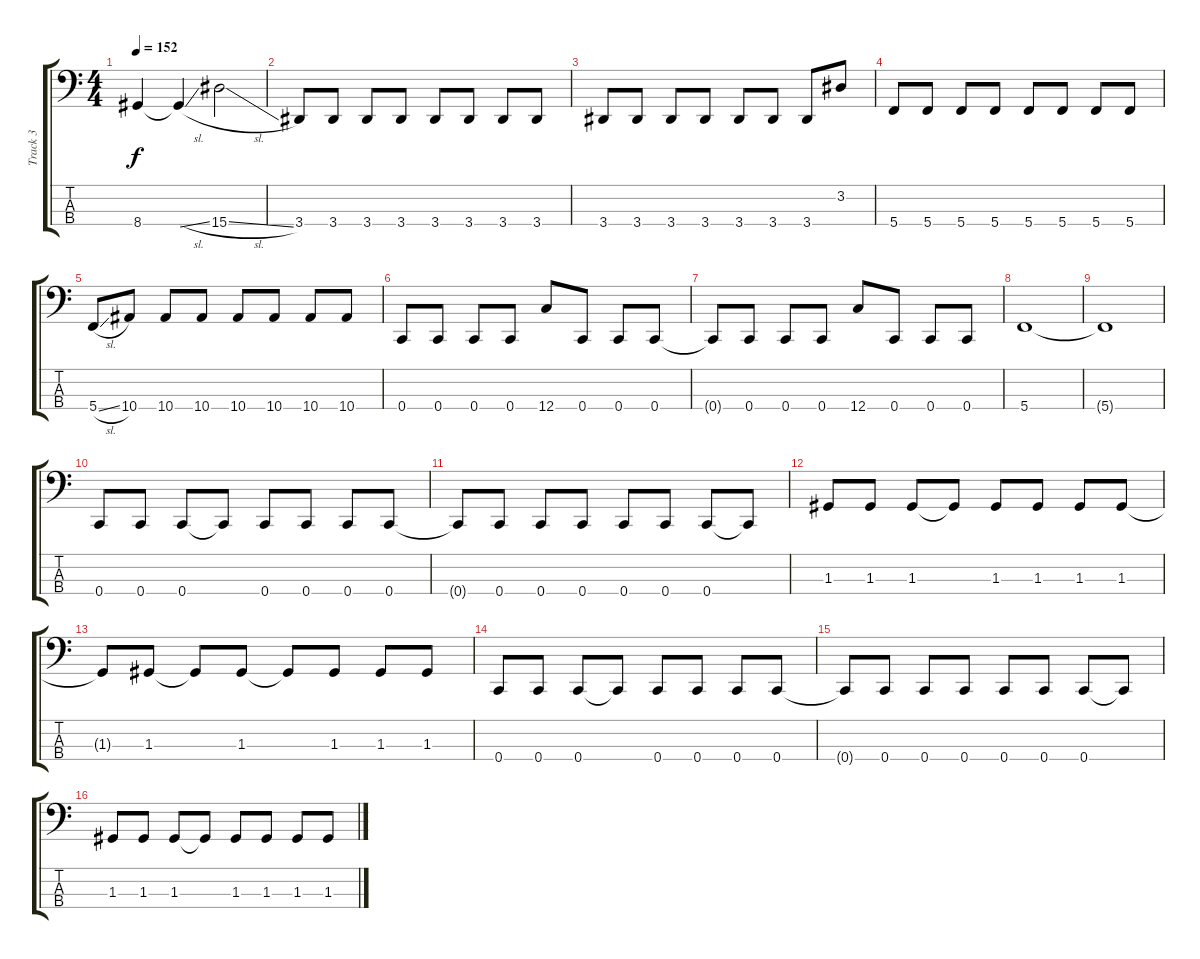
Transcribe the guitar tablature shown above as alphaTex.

\track ("Track 3" "Track 3") {instrument electricbassfinger}
\staff {score tabs}
\tuning (F2 C2 G1 C1) {hide}
\ts (4 4)
\tempo 152
\clef f4
\ks c
8.4.4{dy f} 8.4{sl t}.4 15.4{sl}.2 |
3.4.8 3.4.8 3.4.8 3.4.8 3.4.8 3.4.8 3.4.8 3.4.8 |
3.4.8 3.4.8 3.4.8 3.4.8 3.4.8 3.4.8 3.4.8 3.2.8 |
5.4.8 5.4.8 5.4.8 5.4.8 5.4.8 5.4.8 5.4.8 5.4.8 |
5.4{sl}.8 10.4.8 10.4.8 10.4.8 10.4.8 10.4.8 10.4.8 10.4.8 |
0.4.8 0.4.8 0.4.8 0.4.8 12.4.8 0.4.8 0.4.8 0.4.8 |
0.4{t}.8 0.4.8 0.4.8 0.4.8 12.4.8 0.4.8 0.4.8 0.4.8 |
5.4.1 |
5.4{t}.1 |
0.4.8 0.4.8 0.4.8 0.4{t}.8 0.4.8 0.4.8 0.4.8 0.4.8 |
0.4{t}.8 0.4.8 0.4.8 0.4.8 0.4.8 0.4.8 0.4.8 0.4{t}.8 |
1.3.8 1.3.8 1.3.8 1.3{t}.8 1.3.8 1.3.8 1.3.8 1.3.8 |
1.3{t}.8 1.3.8 1.3{t}.8 1.3.8 1.3{t}.8 1.3.8 1.3.8 1.3.8 |
0.4.8 0.4.8 0.4.8 0.4{t}.8 0.4.8 0.4.8 0.4.8 0.4.8 |
0.4{t}.8 0.4.8 0.4.8 0.4.8 0.4.8 0.4.8 0.4.8 0.4{t}.8 |
1.3.8 1.3.8 1.3.8 1.3{t}.8 1.3.8 1.3.8 1.3.8 1.3.8
